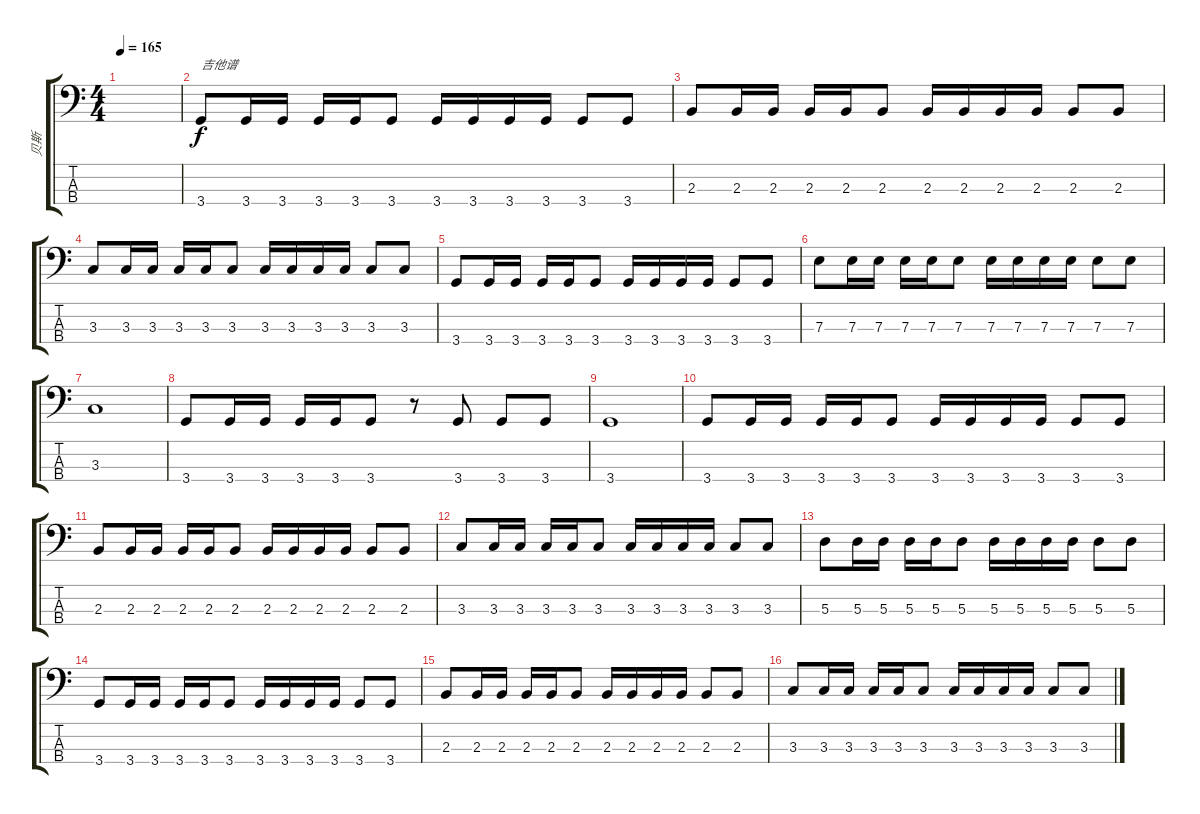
\track ("贝斯" "贝斯") {instrument electricbassfinger}
\staff {score tabs}
\tuning (G2 D2 A1 E1) {hide}
\ts (4 4)
\tempo 165
\clef f4
\ks c
|
3.4.8{txt "吉他谱"} 3.4.16 3.4.16 3.4.16 3.4.16 3.4.8 3.4.16 3.4.16 3.4.16 3.4.16 3.4.8 3.4.8 |
2.3.8 2.3.16 2.3.16 2.3.16 2.3.16 2.3.8 2.3.16 2.3.16 2.3.16 2.3.16 2.3.8 2.3.8 |
3.3.8 3.3.16 3.3.16 3.3.16 3.3.16 3.3.8 3.3.16 3.3.16 3.3.16 3.3.16 3.3.8 3.3.8 |
3.4.8 3.4.16 3.4.16 3.4.16 3.4.16 3.4.8 3.4.16 3.4.16 3.4.16 3.4.16 3.4.8 3.4.8 |
7.3.8 7.3.16 7.3.16 7.3.16 7.3.16 7.3.8 7.3.16 7.3.16 7.3.16 7.3.16 7.3.8 7.3.8 |
3.3.1 |
3.4.8 3.4.16 3.4.16 3.4.16 3.4.16 3.4.8 r.8 3.4.8 3.4.8 3.4.8 |
3.4.1 |
3.4.8 3.4.16 3.4.16 3.4.16 3.4.16 3.4.8 3.4.16 3.4.16 3.4.16 3.4.16 3.4.8 3.4.8 |
2.3.8 2.3.16 2.3.16 2.3.16 2.3.16 2.3.8 2.3.16 2.3.16 2.3.16 2.3.16 2.3.8 2.3.8 |
3.3.8 3.3.16 3.3.16 3.3.16 3.3.16 3.3.8 3.3.16 3.3.16 3.3.16 3.3.16 3.3.8 3.3.8 |
5.3.8 5.3.16 5.3.16 5.3.16 5.3.16 5.3.8 5.3.16 5.3.16 5.3.16 5.3.16 5.3.8 5.3.8 |
3.4.8 3.4.16 3.4.16 3.4.16 3.4.16 3.4.8 3.4.16 3.4.16 3.4.16 3.4.16 3.4.8 3.4.8 |
2.3.8 2.3.16 2.3.16 2.3.16 2.3.16 2.3.8 2.3.16 2.3.16 2.3.16 2.3.16 2.3.8 2.3.8 |
3.3.8 3.3.16 3.3.16 3.3.16 3.3.16 3.3.8 3.3.16 3.3.16 3.3.16 3.3.16 3.3.8 3.3.8
